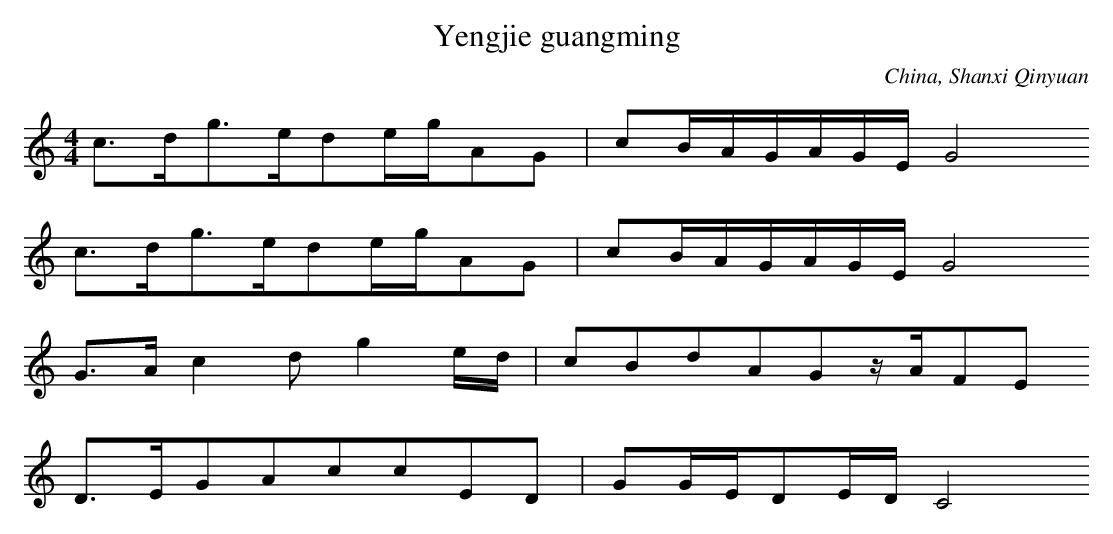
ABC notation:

X:1
T: Yengjie guangming
O: China, Shanxi Qinyuan
M: 4/4
L: 1/16
K: C
c3dg3ed2egA2G2 | c2BAGAGEG8
c3dg3ed2egA2G2 | c2BAGAGEG8
G3Ac4d2g4ed | c2B2d2A2G2zAF2E2
D3EG2A2c2c2E2D2 | G2GED2EDC8
